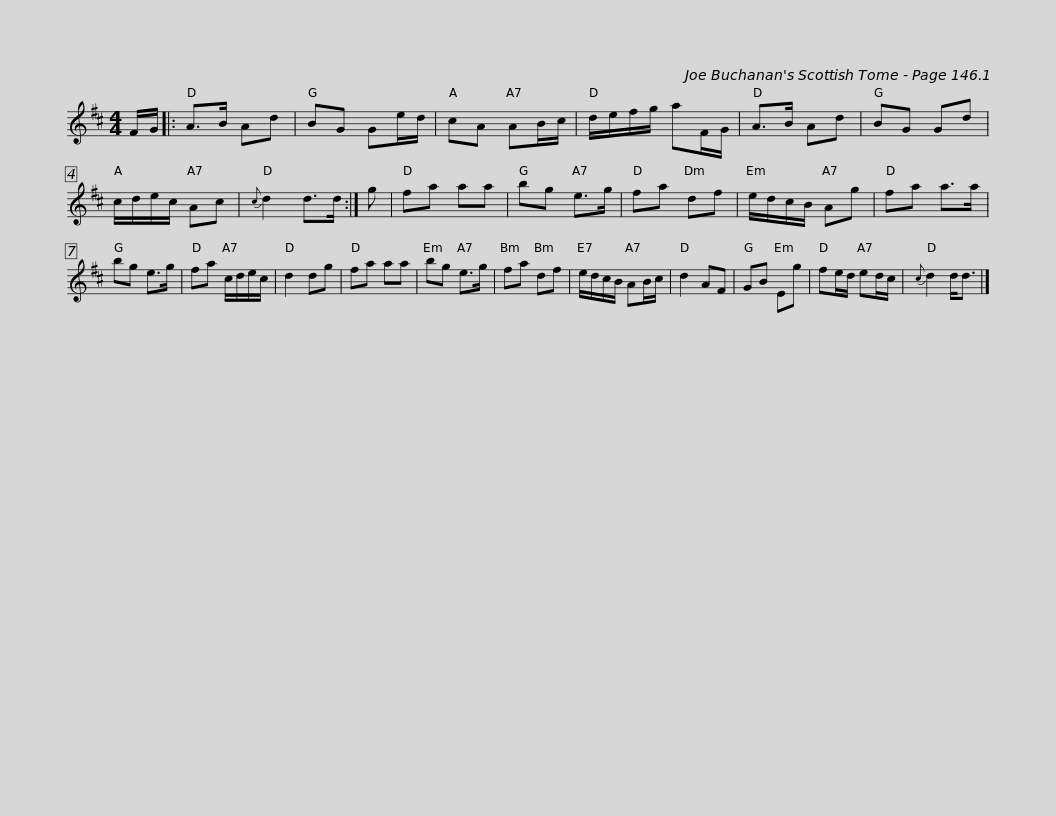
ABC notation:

X:1
L:1/8
M:4/4
I:linebreak $
K:D
V:1 treble
V:1
 F/G/ |: A>B Ad | BG Ge/d/ | cA AB/c/ | d/e/f/g/ aF/G/ | %5
 A>B Ad | BG Gd | c/d/e/c/ Ac |{c} d2 d>d :|$ g | %10
 fa aa | bg e>g | fa df | e/d/c/B/ Ag | fa a>a | %15
 bg e>g | fa c/d/e/c/ | d2 dg | fa aa |$ bg e>g | %20
 fa df | e/d/c/B/ AB/c/ | d2 AF | GB Eg | fe/d/ ed/c/ | %25
{c} d2 d<d |] %26
